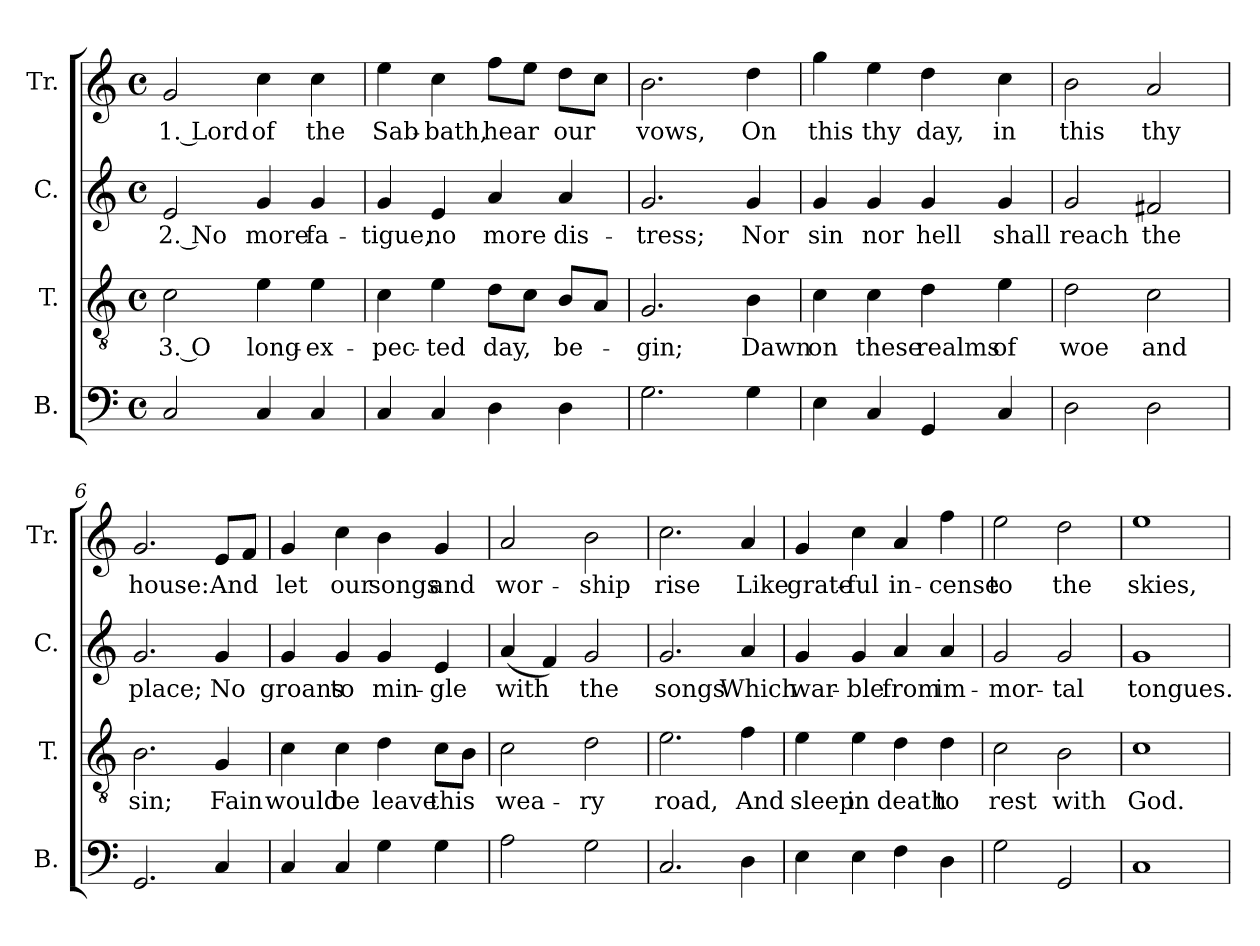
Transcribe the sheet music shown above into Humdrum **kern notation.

**kern	**kern	**text	**kern	**text	**kern	**text
*part4	*part3	*part3	*part2	*part2	*part1	*part1
*staff4	*staff3	*staff3	*staff2	*staff2	*staff1	*staff1
*I"B.	*I"T.	*	*I"C.	*	*I"Tr.	*
*I'B.	*I'T.	*	*I'C.	*	*I'Tr.	*
*clefF4	*clefGv2	*	*clefG2	*	*clefG2	*
*k[]	*k[]	*	*k[]	*	*k[]	*
*M4/4	*M4/4	*	*M4/4	*	*M4/4	*
*met(c)	*met(c)	*	*met(c)	*	*met(c)	*
*MM150	*MM150	*	*MM150	*	*MM150	*
=1	=1	=1	=1	=1	=1	=1
2C/	2c\	3. O	2e/	2. No	2g/	1. Lord
4C/	4e\	long-	4g/	more	4cc\	of
4C/	4e\	-ex-	4g/	fa-	4cc\	the
=2	=2	=2	=2	=2	=2	=2
4C/	4c\	-pec-	4g/	-tigue,	4ee\	Sab-
4C/	4e\	-ted	4e/	no	4cc\	-bath,
4D\	8d\L	day,	4a/	more	8ff\L	hear
.	8c\J	.	.	.	8ee\J	.
4D\	8B/L	be-	4a/	dis-	8dd\L	our
.	8A/J	.	.	.	8cc\J	.
=3	=3	=3	=3	=3	=3	=3
2.G\	2.G/	-gin;	2.g/	-tress;	2.b\	vows,
4G\	4B\	Dawn	4g/	Nor	4dd\	On
=4	=4	=4	=4	=4	=4	=4
4E\	4c\	on	4g/	sin	4gg\	this
4C/	4c\	these	4g/	nor	4ee\	thy
4GG/	4d\	realms	4g/	hell	4dd\	day,
4C/	4e\	of	4g/	shall	4cc\	in
=5	=5	=5	=5	=5	=5	=5
2D\	2d\	woe	2g/	reach	2b\	this
2D\	2c\	and	2f#X/	the	2a/	thy
=6	=6	=6	=6	=6	=6	=6
2.GG/	2.B\	sin;	2.g/	place;	2.g/	house:
4C/	4G/	Fain	4g/	No	8e/L	And
.	.	.	.	.	8f/J	.
!!LO:LB:g=z
=7	=7	=7	=7	=7	=7	=7
4C/	4c\	would	4g/	groans	4g/	let
4C/	4c\	be	4g/	to	4cc\	our
4G\	4d\	leave	4g/	min-	4b\	songs
4G\	8c\L	this	4e/	-gle	4g/	and
.	8B\J	.	.	.	.	.
=8	=8	=8	=8	=8	=8	=8
2A\	2c\	wea-	(4a/	with	2a/	wor-
.	.	.	4f/)	.	.	.
2G\	2d\	-ry	2g/	the	2b\	-ship
=9	=9	=9	=9	=9	=9	=9
2.C/	2.e\	road,	2.g/	songs	2.cc\	rise
4D\	4f\	And	4a/	Which	4a/	Like
=10	=10	=10	=10	=10	=10	=10
4E\	4e\	sleep	4g/	war-	4g/	grate-
4E\	4e\	in	4g/	-ble	4cc\	-ful
4F\	4d\	death	4a/	from	4a/	in-
4D\	4d\	to	4a/	im-	4ff\	-cense
=11	=11	=11	=11	=11	=11	=11
2G\	2c\	rest	2g/	-mor-	2ee\	to
2GG/	2B\	with	2g/	-tal	2dd\	the
=12	=12	=12	=12	=12	=12	=12
1C	1c	God.	1g	tongues.	1ee	skies,
=	=	=	=	=	=	=
*-	*-	*-	*-	*-	*-	*-
